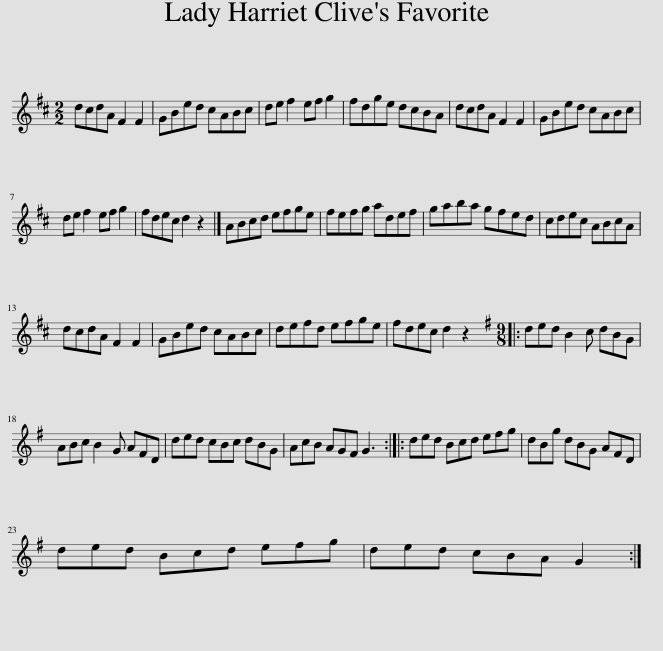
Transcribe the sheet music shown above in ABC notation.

X:1
L:1/8
M:2/2
I:linebreak $
K:D
V:1 treble
V:1
 dcdA F2 F2 | GBed cABc | de f2 ef g2 | fdge dcBA | dcdA F2 F2 | %5
 GBed cABc |$ de f2 ef g2 | fdec d2 z2 |] ABcd efge | fefg adef | %10
 gaba gfed | cdec ABcA |$ dcdA F2 F2 | GBed cABc | defd efge | %15
 fdec d2 z2 |:[K:G][M:9/8] ded B2 c dBG |$ ABc B2 G AFD | ded cBc dBG | AcB AGF G3 :: %20
 ded Bcd efg | dBg dBG AFD |$ ded Bcd efg | ded cBA G2 :| %24
